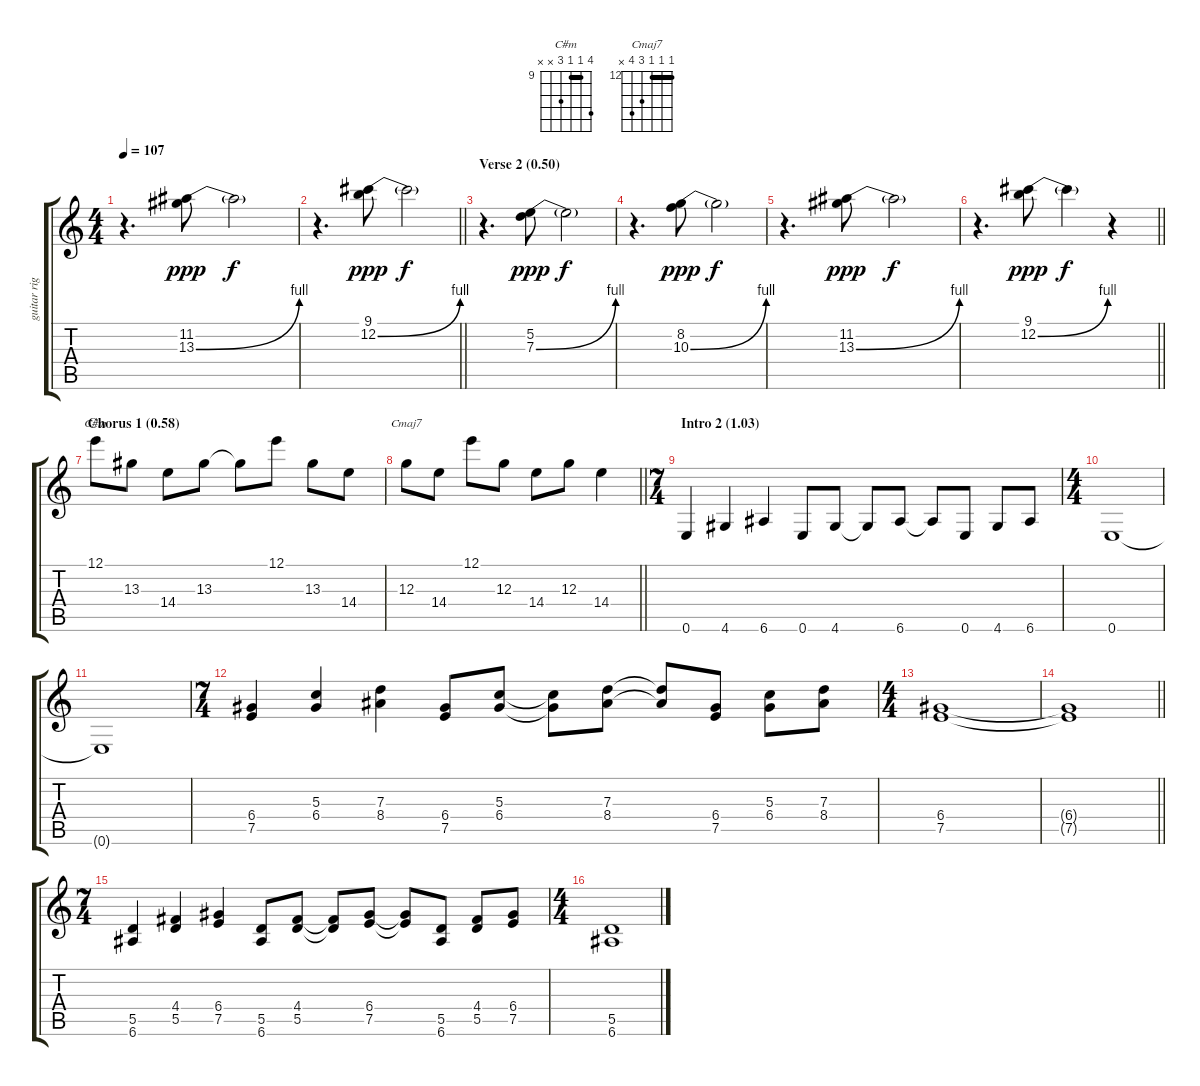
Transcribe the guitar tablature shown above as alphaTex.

\track ("guitar right" "guitar rig") {instrument distortionguitar}
\staff {score tabs}
\tuning (E4 B3 G3 D3 A2 E2) {hide}
\chord ("C#m" 12 9 9 11 x x) {firstfret 9 barre 9}
\chord ("Cmaj7" 12 12 12 14 15 x) {firstfret 12 barre 12}
\ts (4 4)
\tempo 107
\clef g2
\ks c
r.4{d dy f} (11.2 13.3{be (bend 0 0 60 4)}).8{dy ppp} 13.3{t}.2{dy f} |
\barLineRight lightlight
r.4{d} (9.1 12.2{be (bend 0 0 60 4)}).8{dy ppp} 12.2{t}.2{dy f} |
\section ("" "Verse 2 (0.50)")
r.4{d} (5.2 7.3{be (bend 0 0 60 4)}).8{dy ppp} 7.3{t}.2{dy f} |
r.4{d} (8.2 10.3{be (bend 0 0 60 4)}).8{dy ppp} 10.3{t}.2{dy f} |
r.4{d} (11.2 13.3{be (bend 0 0 60 4)}).8{dy ppp} 13.3{t}.2{dy f} |
\barLineRight lightlight
r.4{d} (9.1 12.2{be (bend 0 0 60 4)}).8{dy ppp} 12.2{t}.4{dy f} r.4 |
\section ("" "Chorus 1 (0.58)")
12.1.8{ch "C#m"} 13.3.8 14.4.8 13.3.8 13.3{t}.8 12.1.8 13.3.8 14.4.8 |
\barLineRight lightlight
12.3.8{ch "Cmaj7"} 14.4.8 12.1.8 12.3.8 14.4.8 12.3.8 14.4.4 |
\ts (7 4)
\section ("" "Intro 2 (1.03)")
0.6.4 4.6.4 6.6.4 0.6.8 4.6.8 4.6{t}.8 6.6.8 6.6{t}.8 0.6.8 4.6.8 6.6.8 |
\ts (4 4)
0.6.1 |
0.6{t}.1 |
\ts (7 4)
(6.4 7.5).4 (5.3 6.4).4 (7.3 8.4).4 (6.4 7.5).8 (5.3 6.4).8 (5.3{t} 6.4{t}).8 (7.3 8.4).8 (7.3{t} 8.4{t}).8 (6.4 7.5).8 (5.3 6.4).8 (7.3 8.4).8 |
\ts (4 4)
(6.4 7.5).1 |
\barLineRight lightlight
(6.4{t} 7.5{t}).1 |
\ts (7 4)
(5.5 6.6).4 (4.4 5.5).4 (6.4 7.5).4 (5.5 6.6).8 (4.4 5.5).8 (4.4{t} 5.5{t}).8 (6.4 7.5).8 (6.4{t} 7.5{t}).8 (5.5 6.6).8 (4.4 5.5).8 (6.4 7.5).8 |
\ts (4 4)
(5.5 6.6).1
